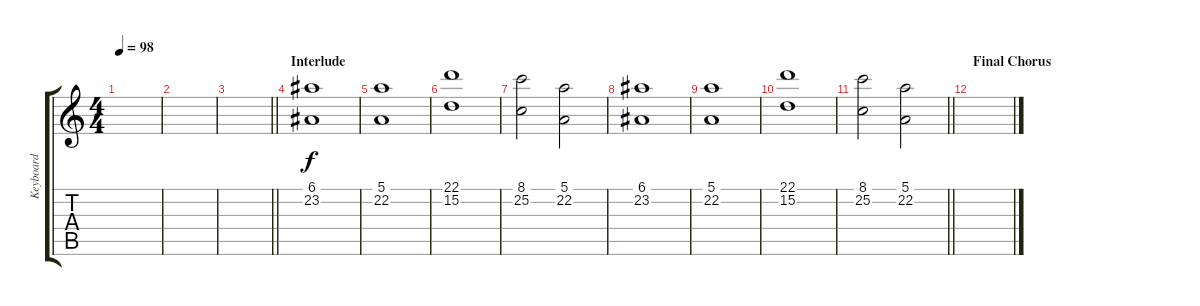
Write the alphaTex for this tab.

\track ("Keyboard" "Keyboard") {instrument synthstrings1}
\staff {score tabs}
\tuning (E4 B3 G3 D3 A2 E2) {hide}
\ts (4 4)
\tempo 98
\clef g2
\ks c
|
|
\barLineRight lightlight
|
\section ("" "Interlude")
(6.1 23.2).1 |
(5.1 22.2).1 |
(22.1 15.2).1 |
(8.1 25.2).2 (5.1 22.2).2 |
(6.1 23.2).1 |
(5.1 22.2).1 |
(22.1 15.2).1 |
\barLineRight lightlight
(8.1 25.2).2 (5.1 22.2).2 |
\section ("" "Final Chorus")
